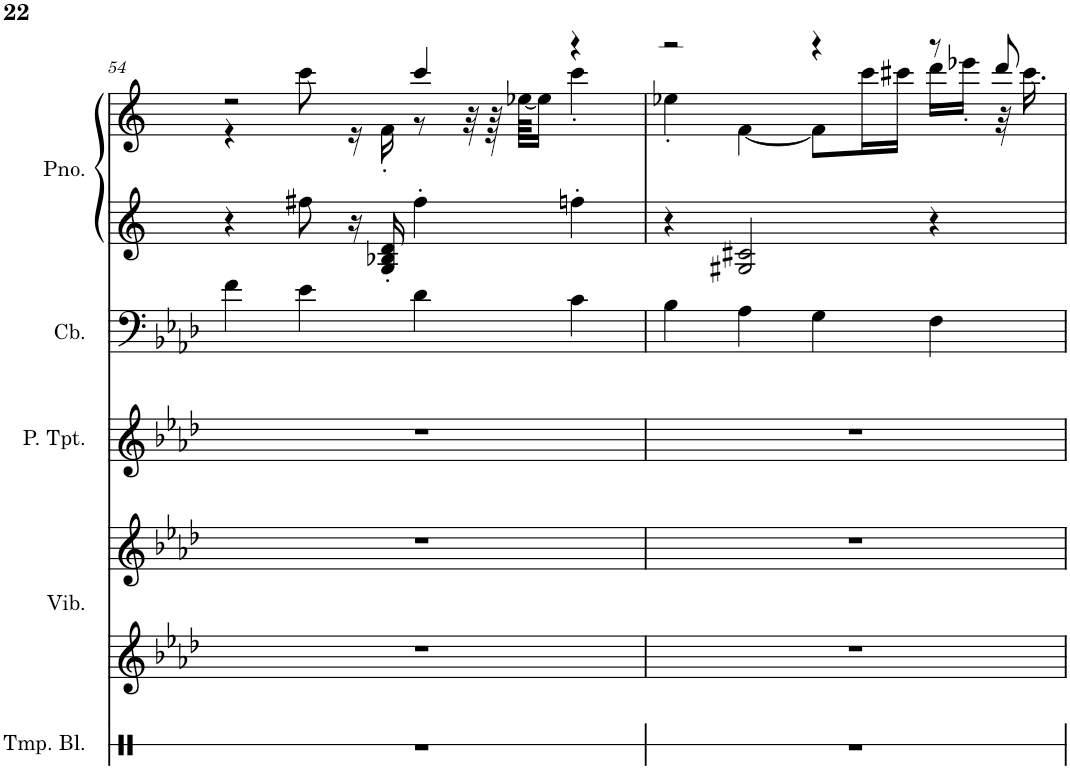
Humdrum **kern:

**kern	**kern	**kern	**kern	**kern	**kern	**kern
*part5	*part4	*part4	*part3	*part2	*part1	*part1
*staff7	*staff6	*staff5	*staff4	*staff3	*staff2	*staff1
*I"Temple Blocks	*I"Vibraphone	*	*I"Piccolo Trumpet	*I"Contrabass	*I"Piano, untitled	*
*I'Tmp. Bl.	*I'Vib.	*	*I'P. Tpt.	*I'Cb.	*I'Pno.	*
!!LO:PB:g=z
*clefX	*clefG2	*clefG2	*clefG2	*clefF4	*clefG2	*clefG2
*	*	*	*Trd-6c-10	*Trd7c12	*	*
*k[]	*k[b-e-a-d-]	*k[b-e-a-d-]	*k[b-e-a-d-]	*k[b-e-a-d-]	*k[b-e-a-d-]	*k[b-e-a-d-]
*M4/4	*M4/4	*M4/4	*M4/4	*M4/4	*M4/4	*M4/4
=54	=54	=54	=54	=54	=54	=54
*	*	*	*	*	*	*^
1r	1r	1r	1r	4f\	4r	2r	4r
.	.	.	.	4e-\	8ff#X\	.	8ccc\
.	.	.	.	.	16r	.	16r
.	.	.	.	.	16G/' 16B-X/' 16d/'	.	16f'\
.	.	.	.	4d-\	4ff#'\	4ccc/	8r
.	.	.	.	.	.	.	32r
.	.	.	.	.	.	.	64r
.	.	.	.	.	.	.	[64ee-X\KKLL
.	.	.	.	.	.	.	16ee-\JJ]
.	.	.	.	4c\	4ffn'\	4r	4ccc'\
=55	=55	=55	=55	=55	=55	=55	=55
1r	1r	1r	1r	4B-\	4r	2r	4ee-X'\
.	.	.	.	4A-\	2G#X/ 2c#X/	.	[4f\
.	.	.	.	4G\	.	4r	8f\L]
.	.	.	.	.	.	.	16ccc\L
.	.	.	.	.	.	.	16ccc#X\JJ
.	.	.	.	4F\	4r	8r	16ddd\LL
.	.	.	.	.	.	.	16eee-X'\JJ
.	.	.	.	.	.	8ddd/	32r
.	.	.	.	.	.	.	16.ccc#\
*	*	*	*	*	*	*v	*v
=	=	=	=	=	=	=
*-	*-	*-	*-	*-	*-	*-
